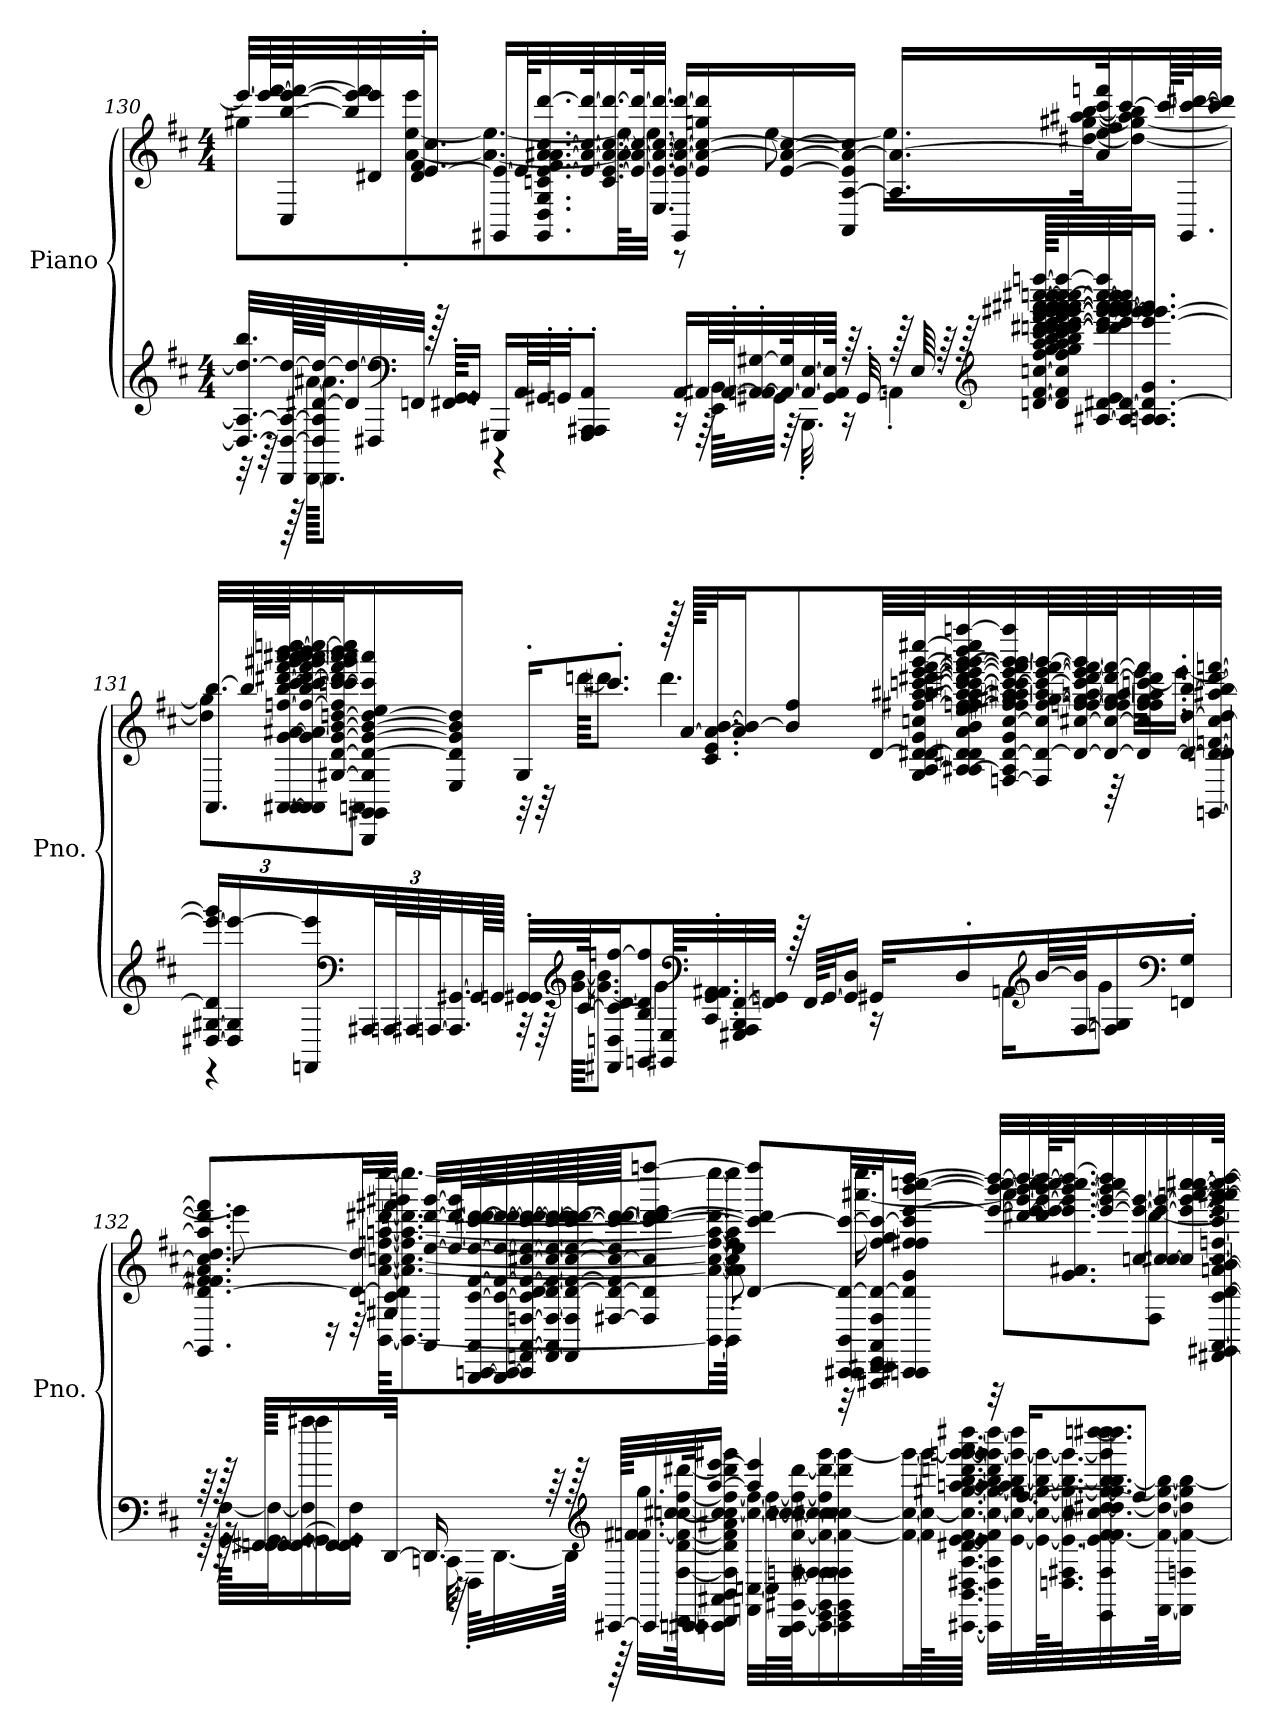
**kern	**kern
*part1	*part1
*staff2	*staff1
*I"Piano	*
*I'Pno.	*
!!LO:LB:g=z
*clefG2	*clefG2
*k[f#c#]	*k[f#c#]
*M4/4	*M4/4
=130	=130
*^	*^
32.D/_ 32.A/_ 32.dd#/_ 32.bb/LLL	32r	32eee/LLL_	8gg#X\L
.	64r	64eee/_ [64fff#/L	.
128DD/ 128D/_ 128A/_ 128dd#/_LL	128r	64C#/ [64bb/ 64eee/_ 64fff#/_J	.
128D/] 128A/] [128d#X/ 128dd#/_JJ	[128DD\ [128a#X\KKKKL	.	.
32d#/] 32dd#/_	8.DD\] 8.a#\]J	32bb/] 32eee/_ 32fff#/]	.
32D#X/ 32dd#/]	.	32d#X/ 32eee/]	.
*clefF4	*	*	*
32FFn/JJJ	.	32d#/' 32f#/'J	[8a\' [8ee\' 8eee\'
128r	.	[16.e/ 16.cc#/JJ	.
64.FF#X/' 64.GG/'KKLL	.	.	.
16GG/JJ	.	.	.
16GGG#X/LL	4r	16GG#X/ 16e/_LL	8.a\_ 8.ee\_
64AA/LL	.	64e/KL]	.
64GG#X'/J	.	32.GG#/ 32.D/ 32.G/ 32.cn/ [32.e/ 32.f#/ [32.a/ 32.a#X/ [32.cc#/ [32.ddd/	.
32GGn'/JJ	.	.	.
8GGG#/' 8AAA/' 8AAA#X/' 8AA/'J	.	64e/_ 64a/_ 64cc#/_ 64ddd/_K	.
.	.	32.c/ 32.e/_ 32.a/_ 32.cc#/_ 32.ddd/_	.
.	.	64e/_ 64a/_ 64cc#/_ 64ddd/_K	64a\] 64ee\_KLL
.	.	32.E/ 32.e/_ 32.a/_ 32.cc#/_ 32.ddd/_JJJ	32.ee\JJJ]
16AA/LL	16r	16GG#/ 16e/_ 16a/_ 16cc#/_ 16ddd/_LL	8r
64AA#X/LL	64r	16e/] 16a/_ 16cc#/_ 16ggn/ 16ddd/]	.
[64AA#'/J	64EE\ 64BB\KLLL	.	.
[32AAn/' 32AA#/]' [32G#X/'	32GG#X\JJJ	.	.
64AA/_ 64G#/]K	64r	[16e/ 16a/_ 16cc#/_	[8ee\
32AA/_ [32E/	32.BBB'\	.	.
64GG#/ 64AA/] 64E/]JJJk	.	.	.
64r	16r	16AA/ [16A/ 16e/] 16a/_ 16cc#/]JJ	.
32.GG#'/	.	.	.
128r	4AAn'\	16.A/] 16.a/_LL	16.ee\LL]
64.E/	.	.	.
64r	.	.	.
128r	.	.	.
*clefG2	*	*	*
[128dn/ [128f#/ [128ccn/ [128ff#/ [128gg/ [128aa/ [128bb/ [128ccc#/ [128ddd#X/ [128ddd/ [128eee/ [128fff#/ [128ggg/ [128ggg#X/ [128aaa/ [128aaa#X/ [128ccccn/ [128cccc#X/ [128ffffn/KKLLL	.	.	.
32d/] 32f#/] 32cc/] 32ff#/] 32gg/] 32aa/] 32bb/] 32ccc#/] 32ddd#/_ 32ddd/_ 32eee/_ 32fff#/] 32ggg/_ 32ggg#/_ 32aaa/_ 32aaa#/_ 32cccc/_ 32cccc#/_ 32ffff/_	.	.	.
[32A#X/ [32d#X/ 32e/ 32ddd/] 32ddd#/] 32eee/_ 32ggg/_ 32ggg#/_ 32aaa/_ 32aaa#/] 32cccc/_ 32cccc#/] 32ffff/]	.	32a/] 32ee/ 32ff#/ 32ccc#/ 32fffn/K	[32dd#X\ [32gg#X\ [32aa#X\ [32bb\JK
32A#/_ 32d#/_ 32eee/_ 32ggg/_ 32ggg#/_ 32aaa/_ 32cccc/]J	.	[16ccc#/	8dd#\_ 8gg#\_ 8aa#\] 8bb\]J
16.An/ 16.A#/] 16.d#/_ 16.g/ 16.eee/_ 16.ggg/_ 16.ggg#/] 16.aaa/]JJ	.	.	.
.	.	128ccc#/KLL_	.
.	.	64.GG#/ 64.ccc#/_ [64.ddd#X/J	.
.	.	32ccc#/] 32ddd#/]JJJ	.
!!LO:LB:g=z	!!
=131	=131	=131	=131
*Xbrackettup	*	*	*
[24D#X/ [24G#X/ 24d#/] 24eee/_ 24ggg/]LL	4r	32.AA/ [32.bb/LLL	8dd#\] 8gg#\]L
24D#/] 24G#/] 24eee/_	.	.	.
.	.	128bb/LL]	.
.	.	[128AA/ [128AA#X/ [128g/ [128a#X/ [128ffn/ [128bb/ [128ccc#/ [128ddd#X/ [128fff#/ [128ggg#X/ [128aaa/ [128aaa#X/ [128bbb/ [128ccccn/JJ	.
.	.	32AA/] 32AA#/] 32g/_ 32a#/] 32ff/_ 32bb/] 32ccc#/_ 32ddd#/_ 32fff#/_ 32ggg#/_ 32aaa/_ 32aaa#/_ 32bbb/_ 32cccc/_	.
24FFn/ 24eee/]	.	.	.
.	.	[32G#X/ [32d/ 32g/_ [32b/ [32ddn/ 32ff/] [32cccn/ 32ccc#/] 32ddd#/] 32fff#/] 32ggg#/] 32aaa/] 32aaa#/] 32bbb/] 32cccc/]J	.
*clefF4	*	*	*
32AAA#X/L	.	16BBB/ 16GG/ 16GG#X/ 16G#/] 16d/_ 16g/_ 16b/_ 16dd/_ 16ee/ 16ccc/] 16aaan/	8AAn\J
96AAAn/L	.	.	.
96AAA#X/	.	.	.
[96AAAn/J	.	.	.
32.AAA/] [32.GG#X/	.	16E/ 16d/] 16g/] 16b/] 16dd/]JJ	.
128GG#/LL]	.	.	.
128GGn/JJJJJ	.	.	.
32.GG/' 32.GG#X/'LLL	32r	16G#'/KL	32r
.	64r	.	64r
*clefG2	*	*	*
[64c#/JK	[64g\ [64b\KKKL	.	[64dddn\KKKL
16FF#X/ 16Dn/ 16c#/] [16dn/ [16ffn/J	8.g\_ 8.b\]J	8.ccc#X'/J	8.ddd\J]
8GGn/ 8B/ 8d/] 8ff/]	.	.	.
64GG#X/ 64E/KLL	4g\]	128r	4.ddd\
.	.	[128a#/KKLLL	.
*clefF4	*	*	*
32.CC#/' 32.GG#/' 32.AA/' 32.AA#X/'	.	32.c#/ 32.e/ 32.a#/_ [32.b/J	.
32GGG#X/ 32AAA/ 32BBB/ [32FF#/	.	16a#/] 16b/_J	.
32FF#/] 32GGn/JJJ	.	.	.
128r	.	8b/] 8ff/	.
64.FF#/KLLL	.	.	.
[32GG/J	.	.	.
16GG/] 16D/JJ	.	.	.
32GG#X/KLL	16r	[64d/LLL	.
.	.	64G#/ [64A/ 64d/_ 64d#X/ 64g/ 64ccn/ [64ff#X/ 64aa/ [64aa#X/ [64cccn/ [64ddd#X/ [64eee/ [64fff#/ [64ggg#/ [64cccc#X/J	.
16D'/	.	[32A#X/ 32A/] 32d/] 32d#X/ 32a#/ 32b/ 32ee/ [32ffn/ 32ff#/] 32aa#/] [32aan/ 32ccc/_ [32ccc#X/ 32ddd#/] 32eee/_ 32fff#/_ [32gggn/ 32ggg#/_ 32bbb/ 32cccc#/] [32ffffn/	.
.	16AAn\KL	[32Fn/ 32A#/] [32d#/ 32g/ [32cc/ 32ff/] [32ff#X/ [32gg#X/ 32aa/] [32aa#X/ 32ccc/_ 32ccc#/] 32eee/_ 32fff#/_ 32ggg/] 32ggg#/_ 32ffff/]	.
*clefG2	*	*	*
[64b/LL	.	64F/] 64d#/_ 64cc/] 64ff#/_ 64gg#/_ 64aa#/] 64ccc/_ 64eee/_ 64fff#/_ 64ggg#/_L	.
[64F#/ 64b/]JJ	.	64d#/_ [64cc#X/ [64ffn/ 64ff#/_ 64gg#/_ [64aan/ 64ccc/] [64ddd#/ 64eee/] 64fff#/_ 64ggg#/]	.
16F#/] 16Gn/	8g\J	64d#/_ 64cc#/_ 64ff/_ 64ff#/_ 64gg#/_ 64aa/_ 64ddd#/_ 64fff#/_J	64r
.	.	32.d#/_ 32.cc#/] 32.ff/] 32.ff#/] 32.gg#/] 32.aa/] 32.cccn/ 32.ddd#/] 32.fff#/]	[32.eee\KLL
*clefF4	*	*	*
16FFn/' 16G/'JJ	.	32d#/_ [32dd/ [32bb/	16eee\JJ_
.	.	[32GGn/ [32dn/ 32d#/] [32fn/ [32cc#/ 32dd/] [32aa#X/ 32bb/] [32ddd#/ [32fffn/JJJ	.
!!LO:LB:g=z	!!
=132	=132	=132	=132
64r	64r	8.GG/] 8.d/_ 8.f/] 8.f#X/ 8.a/ 8.cc#/] [8.dd/ 8.aa#/] 8.ddd#/] 8.fff/]L	8eee\]
128r	128r	.	.
[128FFn/ [128FF#X/KKKLL	[128GG\ [128F#\KKLLL	.	.
16.FF/_ 16.FF#/_	32GG\_ 32F#\_J	.	.
.	16GG\_ 16F#\] [16aa#X\	.	.
16.FF/] 16.FF#/]	16GG\_ 16aa#\]	.	16r
.	16GG\] 16F#\JJ	32d/_ 32dd/]LL	32r
[32DD/JJk	.	32G#X/ 32cn/ 32d/] 32fff#X/ 32ggg#X/JJJ	[32BB\ [32a\ [32ccn\ [32ffn\ [32aan\ [32ddd#X\ [32eeee\KKL
16.DD/]	32CCn\	32AA/ [32ee/ [32dddn/ [32gggn/LLL	8.BB\_ 8.a\_ 8.cc\_ 8.ff\_ 8.aa\_ 8.ddd#\_ 8.eeee\_
.	64r	64ee/_ 64ddd/_ 64ggg/]L	.
.	64FFF#'\KLLL	[64BBB/ [64CCn/ 64AA/ [64c/ [64f#/ 64ee/_ 64ccc#/ 64ddd/_ [64ddd#X/	.
.	[32.DD\	64BBB/] 64CC/_ 64c/_ 64f#/_ 64ee/_ 64ddd/_ 64ddd#/_	.
.	.	64CC/] [64FFn/ [64AA/ [64Fn/ 64c/] [64d/ 64f#/_ [64cc#X/ 64ee/_ [64ccc#/ 64ddd/_ 64ddd#/_	.
64r	.	64FF/_ 64AA/] 64F/_ 64d/_ 64f#/_ 64cc#/_ 64ee/_ 64ccc#/_ 64ddd/_ 64ddd#/_	.
128r	128DD\JJJkk]	128FF/] 128F/] 128d/_ 128f#/_ 128cc#/_ 128ee/_ 128ccc#/_ 128ddd/_ 128ddd#/_L	.
*clefG2	*	*	*
[128CC#X/KKLLL	128r	[128F#X/ 128d/_ 128f#/] 128cc#/_ 128ee/] 128ccc#/_ 128ddd/_ 128ddd#/_JJJJ	.
32.CC#/]	32.fn\ [32.f#X\ 32.gg\LLL	8F#/] 8d/] 8cc#/] 8ccc#/_ 8ddd/_ 8ddd#/] 8eee/ [8ffffn/J	.
64CCn/ 64CC#X/JK	[64DD\ [64F#\ [64d\ 64f#\_ [64ccn\ [64cc#X\ [64ff#\ [64ddd#X\JK	.	.
[16aa#/ [16eee/JJ	16CCn\ 16DD\] 16AA#X\ 16BB\ 16F#\] 16d\] 16f#\] 16a#X\ 16cc\] 16cc#\_ 16ff#\_ 16ddd#\] 16ggg#X\JJ	.	32.BB\_ 32.a\_ 32.cc\_ 32.ff\_ 32.aa\_ 32.ddd#\] 32.eeee\_LL
.	.	.	64BB\] 64a\] 64cc\] 64ff\] 64aa\] 64eeee\]JJJk
4aa#/] 4eee/]	32FFn\ [32Cn\ 32cc#\_ 32ff#\_LLL	[8d/ 8ccc#/_ 8ddd/] 8ffff/]L	8a\' 8ee\'
.	64C\] 64cc#\_ 64ff#\_L	.	.
.	64BBB\ [64CC\ [64GG#X\ [64Fn\ [64f#\ [64ccn\ 64cc#\] 64ff#\_ [64ddd#\JJ	.	.
.	16CC\_ [16EE\ 16GG#\_ 16F\_ [16F#X\ 16f#\_ 16cc\_ [16cc#X\ 16ff#\] 16ddd#\_ [16ggg#\	.	.
.	16CC\] 16EE\] 16GG#\] 16F\] 16F#\] 16f#\_ 16cc\] 16cc#\_ 16ddd#\] 16ggg#\_	32CC/ 32CC#X/ 32BB/ 32d/_ 32ccc#/_LL	32r
.	.	32AAA#X/ 32DD/ 32DD#X/ 32EE/ 32AA/ 32F#/ 32d/_ 32ff/ 32gg/ 32ccc#/_J	[16.aaa#X\ 16.eeee\
.	32f#\_ 32cc#\_ 32ggg#\_L	16CCn/ 16CC#X/ 16d/] 16g/ 16ff/ 16ff#X/ 16ccc#/] [16eee/ [16bbb/ [16ccccn/ [16dddd/JJ	.
.	128f#\] 128cc#\_ 128ggg#\_KL	.	.
.	[64.CC#X\ 64.BB\ [64.D#X\ [64.A\ 64.d#X\ [64.e\ [64.f#\ 64.cc#\_ [64.gg#X\ [64.aan\ [64.bb\ [64.dddn\ [64.gggn\ 64.ggg#\_ 64.aaa\ [64.dddd#X\JJJJ	.	.
32r	32CC#\] 32D#\] 32A\] 32e\] 32f#\] 32cc#\_ 32gg#\_ 32aa\_ 32bb\_ 32ddd\] 32ggg\] 32ggg#\_ 32dddd#\_LLL	32eee/_ 32bbb/_ 32cccc/_ 32dddd/_LLL	8aaa#\L]
[16.ff#/KL	[32e\ 32cc#\_ 32gg#\_ 32aa\] 32bb\_ 32ggg#\_ 32dddd#\]	[32ddd#X/ 32eee/_ [32ggg/ 32bbb/_ 32cccc/_ 32dddd/_	.
.	128e\_ 128cc#\_ 128gg#\_ 128bb\_ 128ggg#\_KL	128ddd#/] 128eee/_ 128ggg/_ 128bbb/_ 128cccc/_ 128dddd/_KL	.
.	64.Dn\ 64.F#X\ 64.e\_ 64.cc#\] 64.gg#\_ 64.bb\_ 64.ggg#\_J	64.g/ 64.a#X/ 64.eee/_ 64.ggg/_ 64.bbb/_ 64.cccc/_ 64.dddd/_J	.
.	32EE\ 32F#\ 32e\] [32f#\ 32cc#X\ [32dd#X\ 32gg#\_ 32bb\_ 32ggg#\] [32ddddn\ [32dddd#X\	32eee/_ 32ggg/_ 32bbb/] 32cccc/] 32dddd/]	.
8ff#/J]	32.f#\_ 32.dd#\_ 32.gg#\_ 32.bb\_ 32.dddd\] 32.dddd#\]	[32ccn/ 32eee/_ 32ggg/_	8F#\ [8ddd#\J
.	.	32cc/] [32cc#X/ 32eee/_ 32ggg/_	.
.	[64FF\ 64f#\_ 64dd#\_ 64gg#\_ 64bb\_JK	.	.
.	16FF\] 16Fn\ 16f#\_ 16dd#\] 16gg#\] 16bb\_JJ	32.cc#/] 32.eee/_ 32.ggg/_ [32.aaan/ [32.cccc/ 32.cccc#X/	.
.	.	[64FF#X/ 64GG#X/ [64AA/ [64c/ [64d/ [64an/ [64b/ [64cc#/ [64ffn/ [64ccc#/ 64eee/] 64ggg/] 64aaa/_ [64aaa#X/ 64cccc/_ [64dddd/JJJk	.
*v	*v	*	*
*	*v	*v
=	=
*-	*-
